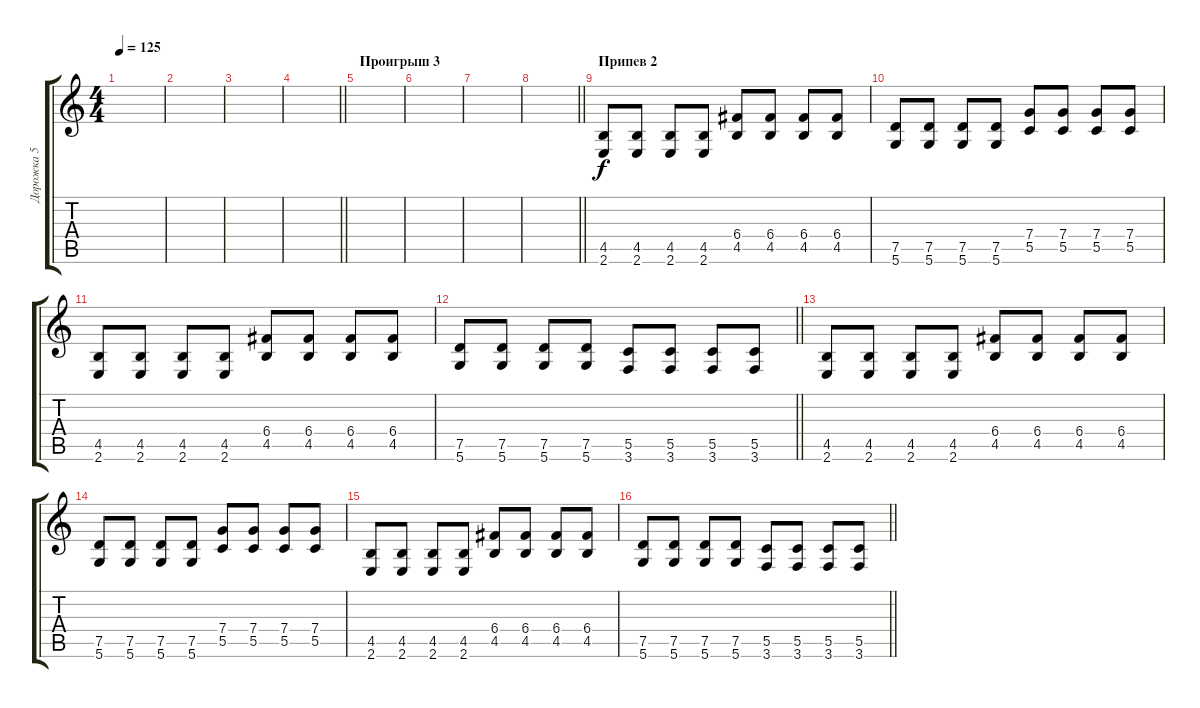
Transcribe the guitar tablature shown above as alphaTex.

\track ("Дорожка 5" "Дорожка 5") {instrument distortionguitar}
\staff {score tabs}
\tuning (D4 A3 F3 C3 G2 D2) {hide}
\ts (4 4)
\tempo 125
\clef g2
\ks c
|
|
|
\barLineRight lightlight
|
\section ("" "Проигрыш 3")
|
|
|
\barLineRight lightlight
|
\section ("" "Припев 2")
(4.5 2.6).8 (4.5 2.6).8 (4.5 2.6).8 (4.5 2.6).8 (6.4 4.5).8 (6.4 4.5).8 (6.4 4.5).8 (6.4 4.5).8 |
(7.5 5.6).8 (7.5 5.6).8 (7.5 5.6).8 (7.5 5.6).8 (7.4 5.5).8 (7.4 5.5).8 (7.4 5.5).8 (7.4 5.5).8 |
(4.5 2.6).8 (4.5 2.6).8 (4.5 2.6).8 (4.5 2.6).8 (6.4 4.5).8 (6.4 4.5).8 (6.4 4.5).8 (6.4 4.5).8 |
\barLineRight lightlight
(7.5 5.6).8 (7.5 5.6).8 (7.5 5.6).8 (7.5 5.6).8 (5.5 3.6).8 (5.5 3.6).8 (5.5 3.6).8 (5.5 3.6).8 |
(4.5 2.6).8 (4.5 2.6).8 (4.5 2.6).8 (4.5 2.6).8 (6.4 4.5).8 (6.4 4.5).8 (6.4 4.5).8 (6.4 4.5).8 |
(7.5 5.6).8 (7.5 5.6).8 (7.5 5.6).8 (7.5 5.6).8 (7.4 5.5).8 (7.4 5.5).8 (7.4 5.5).8 (7.4 5.5).8 |
(4.5 2.6).8 (4.5 2.6).8 (4.5 2.6).8 (4.5 2.6).8 (6.4 4.5).8 (6.4 4.5).8 (6.4 4.5).8 (6.4 4.5).8 |
\barLineRight lightlight
(7.5 5.6).8 (7.5 5.6).8 (7.5 5.6).8 (7.5 5.6).8 (5.5 3.6).8 (5.5 3.6).8 (5.5 3.6).8 (5.5 3.6).8
